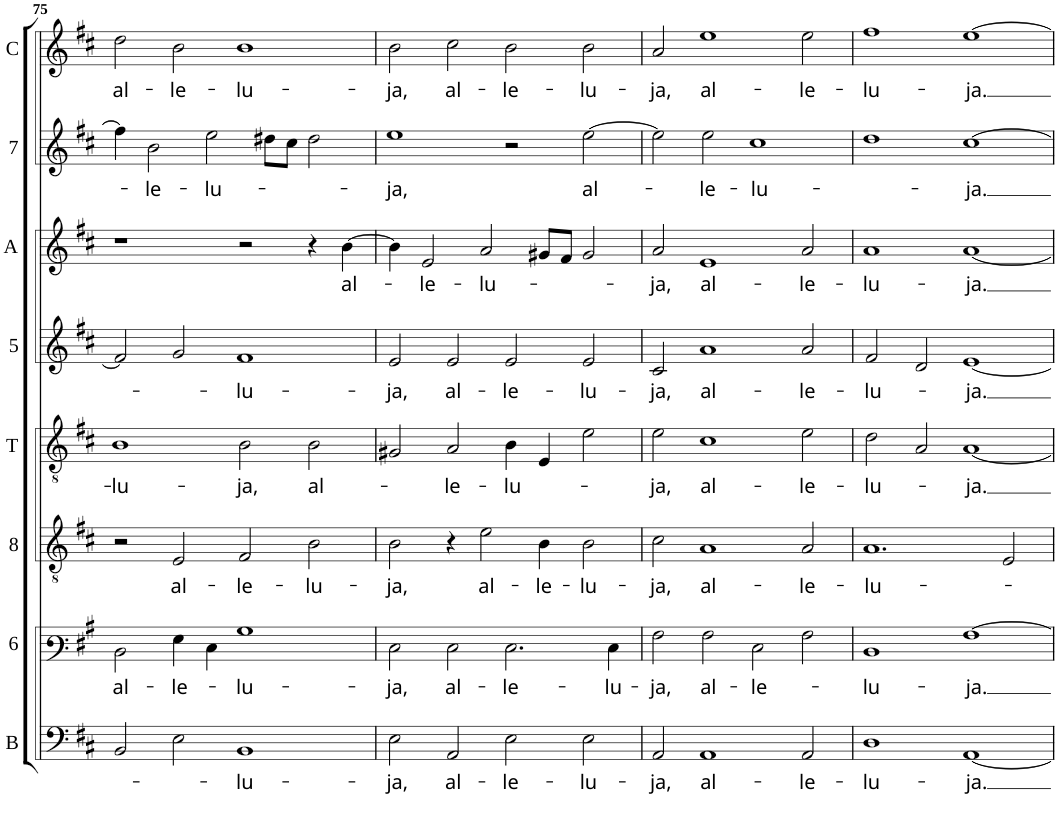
**kern	**text	**kern	**text	**kern	**text	**kern	**text	**kern	**text	**kern	**text	**kern	**text	**kern	**text
*part8	*part8	*part7	*part7	*part6	*part6	*part5	*part5	*part4	*part4	*part3	*part3	*part2	*part2	*part1	*part1
*staff8	*staff8	*staff7	*staff7	*staff6	*staff6	*staff5	*staff5	*staff4	*staff4	*staff3	*staff3	*staff2	*staff2	*staff1	*staff1
*I"Basis	*	*I"Sexta	*	*I"Octava	*	*I"Tenor	*	*I"Quinta	*	*I"Altus	*	*I"Septima	*	*I"Cantus	*
*I'B	*	*	*	*	*	*I'T	*	*	*	*I'A	*	*	*	*I'C	*
!!LO:PB:g=z
*clefF4	*	*clefF3	*	*clefGv2	*	*clefGv2	*	*clefG2	*	*clefG2	*	*clefG2	*	*clefG2	*
*k[f#c#]	*	*k[f#c#]	*	*k[f#c#]	*	*k[f#c#]	*	*k[f#c#]	*	*k[f#c#]	*	*k[f#c#]	*	*k[f#c#]	*
*D:	*	*D:	*	*D:	*	*D:	*	*D:	*	*D:	*	*D:	*	*D:	*
*M4/2	*	*M4/2	*	*M4/2	*	*M4/2	*	*M4/2	*	*M4/2	*	*M4/2	*	*M4/2	*
=75	=75	=75	=75	=75	=75	=75	=75	=75	=75	=75	=75	=75	=75	=75	=75
!	!	!	!LO:LY:b	!	!	!	!LO:LY:b	!	!	!	!	!	!	!	!LO:LY:b
2BB/	.	2D\	al-	2r	.	1B	-lu-	2f#/]	.	1r	.	4ff#\]	.	2dd\	al-
!	!	!	!	!	!	!	!	!	!	!	!	!	!LO:LY:b	!	!
.	.	.	.	.	.	.	.	.	.	.	.	2b\	-le-	.	.
!	!	!	!LO:LY:b	!	!LO:LY:b	!	!	!	!	!	!	!	!	!	!LO:LY:b
2E\	.	4G\	-le-	2E/	al-	.	.	2g/	.	.	.	.	.	2b\	-le-
!	!	!	!	!	!	!	!	!	!	!	!	!	!LO:LY:b	!	!
.	.	4E\	.	.	.	.	.	.	.	.	.	2ee\	-lu-	.	.
!	!LO:LY:b	!	!LO:LY:b	!	!LO:LY:b	!	!LO:LY:b	!	!LO:LY:b	!	!	!	!	!	!LO:LY:b
1BB	-lu-	1B	-lu-	2F#/	-le-	2B\	-ja,	1f#	-lu-	2r	.	.	.	1b	-lu-
.	.	.	.	.	.	.	.	.	.	.	.	8dd#X\L	.	.	.
.	.	.	.	.	.	.	.	.	.	.	.	8cc#\J	.	.	.
!	!	!	!	!	!LO:LY:b	!	!LO:LY:b	!	!	!	!	!	!	!	!
.	.	.	.	2B\	-lu-	2B\	al-	.	.	4r	.	2dd#\	.	.	.
!	!	!	!	!	!	!	!	!	!	!	!LO:LY:b	!	!	!	!
.	.	.	.	.	.	.	.	.	.	[4b\	al-	.	.	.	.
=76	=76	=76	=76	=76	=76	=76	=76	=76	=76	=76	=76	=76	=76	=76	=76
!	!LO:LY:b	!	!LO:LY:b	!	!LO:LY:b	!	!	!	!LO:LY:b	!	!	!	!LO:LY:b	!	!LO:LY:b
2E\	-ja,	2E\	-ja,	2B\	-ja,	2G#X/	.	2e/	-ja,	4b\]	.	1ee	-ja,	2b\	-ja,
!	!	!	!	!	!	!	!	!	!	!	!LO:LY:b	!	!	!	!
.	.	.	.	.	.	.	.	.	.	2e/	-le-	.	.	.	.
!	!LO:LY:b	!	!LO:LY:b	!	!	!	!LO:LY:b	!	!LO:LY:b	!	!	!	!	!	!LO:LY:b
2AA/	al-	2E\	al-	4r	.	2A/	-le-	2e/	al-	.	.	.	.	2cc#\	al-
!	!	!	!	!	!LO:LY:b	!	!	!	!	!	!LO:LY:b	!	!	!	!
.	.	.	.	2e\	al-	.	.	.	.	2a/	-lu-	.	.	.	.
!	!LO:LY:b	!	!LO:LY:b	!	!	!	!LO:LY:b	!	!LO:LY:b	!	!	!	!	!	!LO:LY:b
2E\	-le-	2.E\	-le-	.	.	4B\	-lu-	2e/	-le-	.	.	2r	.	2b\	-le-
!	!	!	!	!	!LO:LY:b	!	!	!	!	!	!	!	!	!	!
.	.	.	.	4B\	-le-	4E/	.	.	.	8g#X/L	.	.	.	.	.
.	.	.	.	.	.	.	.	.	.	8f#/J	.	.	.	.	.
!	!LO:LY:b	!	!	!	!LO:LY:b	!	!	!	!LO:LY:b	!	!	!	!LO:LY:b	!	!LO:LY:b
2E\	-lu-	.	.	2B\	-lu-	2e\	.	2e/	-lu-	2g#/	.	[2ee\	al-	2b\	-lu-
!	!	!	!LO:LY:b	!	!	!	!	!	!	!	!	!	!	!	!
.	.	4E\	-lu-	.	.	.	.	.	.	.	.	.	.	.	.
=77	=77	=77	=77	=77	=77	=77	=77	=77	=77	=77	=77	=77	=77	=77	=77
!	!LO:LY:b	!	!LO:LY:b	!	!LO:LY:b	!	!LO:LY:b	!	!LO:LY:b	!	!LO:LY:b	!	!	!	!LO:LY:b
2AA/	-ja,	2A\	-ja,	2c#\	-ja,	2e\	-ja,	2c#/	-ja,	2a/	-ja,	2ee\]	.	2a/	-ja,
!	!LO:LY:b	!	!LO:LY:b	!	!LO:LY:b	!	!LO:LY:b	!	!LO:LY:b	!	!LO:LY:b	!	!LO:LY:b	!	!LO:LY:b
1AA	al-	2A\	al-	1A	al-	1c#	al-	1a	al-	1e	al-	2ee\	-le-	1ee	al-
!	!	!	!LO:LY:b	!	!	!	!	!	!	!	!	!	!LO:LY:b	!	!
.	.	2E\	-le-	.	.	.	.	.	.	.	.	1cc#	-lu-	.	.
!	!LO:LY:b	!	!	!	!LO:LY:b	!	!LO:LY:b	!	!LO:LY:b	!	!LO:LY:b	!	!	!	!LO:LY:b
2AA/	-le-	2A\	.	2A/	-le-	2e\	-le-	2a/	-le-	2a/	-le-	.	.	2ee\	-le-
=78	=78	=78	=78	=78	=78	=78	=78	=78	=78	=78	=78	=78	=78	=78	=78
!	!LO:LY:b	!	!LO:LY:b	!	!LO:LY:b	!	!LO:LY:b	!	!LO:LY:b	!	!LO:LY:b	!	!	!	!LO:LY:b
1D	-lu-	1D	-lu-	1.A	-lu-	2d\	-lu-	2f#/	-lu-	1a	-lu-	1dd	.	1ff#	-lu-
.	.	.	.	.	.	2A/	.	2d/	.	.	.	.	.	.	.
!	!LO:LY:b	!	!LO:LY:b	!	!	!	!LO:LY:b	!	!LO:LY:b	!	!LO:LY:b	!	!LO:LY:b	!	!LO:LY:b
[1AA	-ja.	[1A	-ja.	.	.	[1A	-ja.	[1e	-ja.	[1a	-ja.	[1cc#	-ja.	[1ee	-ja.
.	.	.	.	2E/	.	.	.	.	.	.	.	.	.	.	.
=	=	=	=	=	=	=	=	=	=	=	=	=	=	=	=
*-	*-	*-	*-	*-	*-	*-	*-	*-	*-	*-	*-	*-	*-	*-	*-
